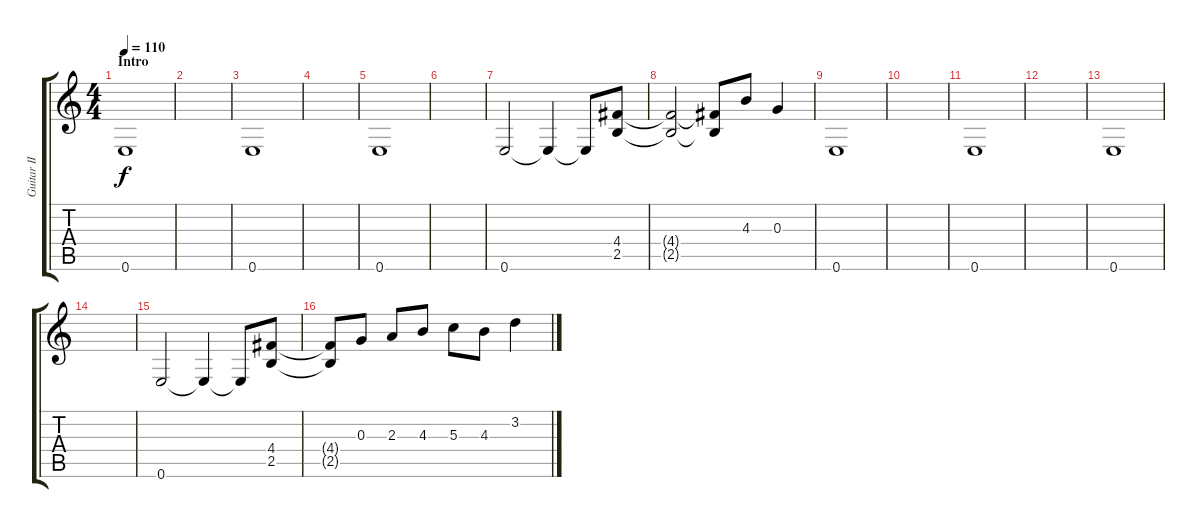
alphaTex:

\track ("Guitar II" "Guitar II") {instrument distortionguitar}
\staff {score tabs}
\tuning (E4 B3 G3 D3 A2 E2) {hide}
\ts (4 4)
\section ("" "Intro")
\tempo 110
\clef g2
\ks c
0.6.1{dy f instrument distortionguitar} |
|
0.6.1 |
|
0.6.1 |
|
0.6.2 0.6{t}.4 0.6{t}.8 (4.4 2.5).8 |
(4.4{t} 2.5{t}).2 (4.4{t} 2.5{t}).8 4.3.8 0.3.4 |
0.6.1 |
|
0.6.1 |
|
0.6.1 |
|
0.6.2 0.6{t}.4 0.6{t}.8 (4.4 2.5).8 |
(4.4{t} 2.5{t}).8 0.3.8 2.3.8 4.3.8 5.3.8 4.3.8 3.2.4
